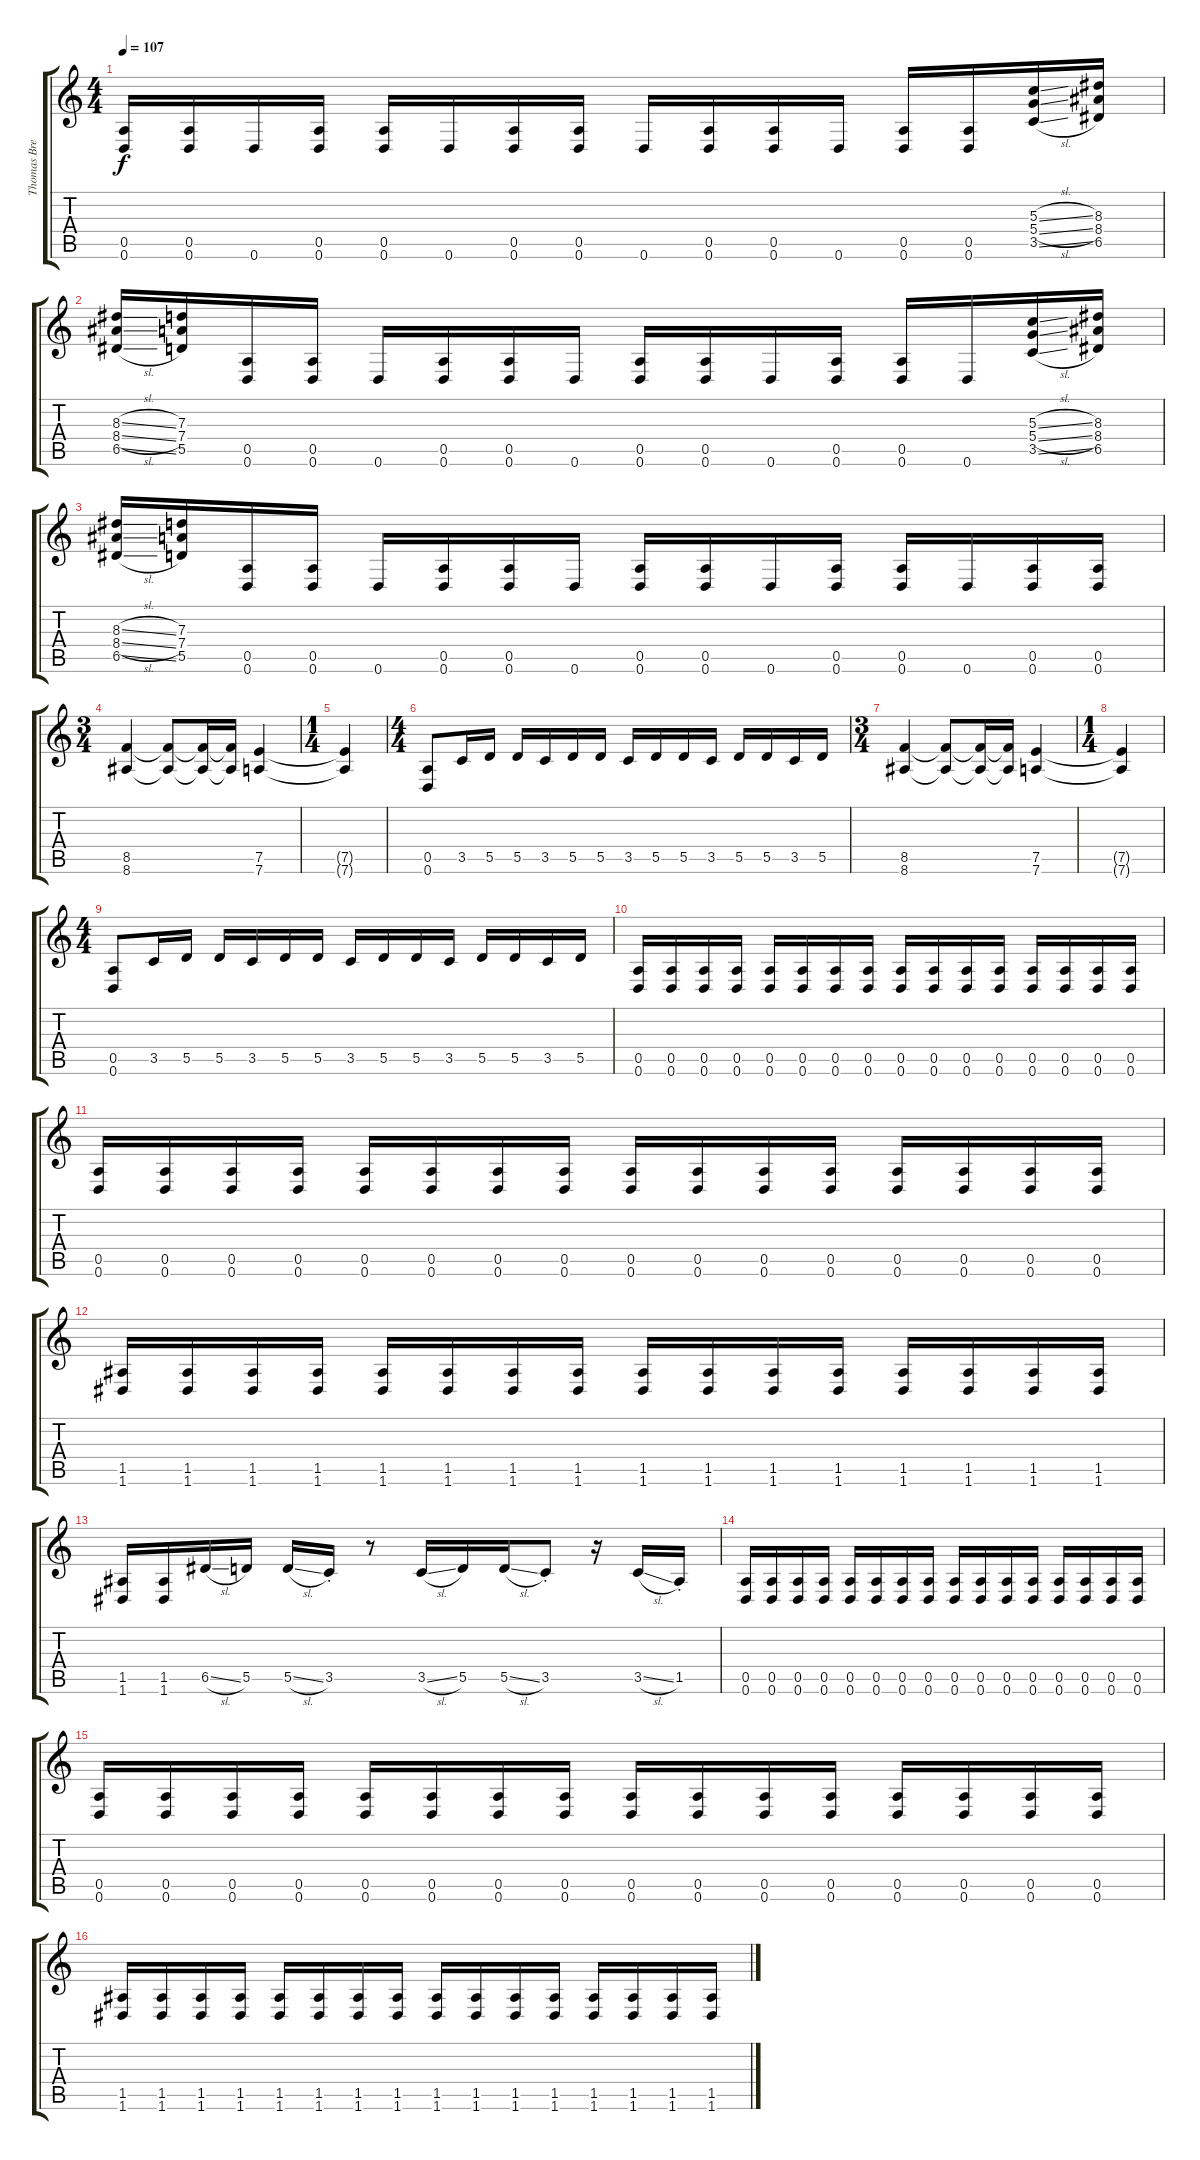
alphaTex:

\track ("Thomas Bredahl (Lead guitar)" "Thomas Bre") {instrument distortionguitar}
\staff {score tabs}
\tuning (E4 B3 G3 D3 A2 D2) {hide}
\ts (4 4)
\tempo 107
\clef g2
\ks c
(0.5 0.6).16{dy f} (0.5 0.6).16 0.6.16 (0.5 0.6).16 (0.5 0.6).16 0.6.16 (0.5 0.6).16 (0.5 0.6).16 0.6.16 (0.5 0.6).16 (0.5 0.6).16 0.6.16 (0.5 0.6).16 (0.5 0.6).16 (5.3{sl} 5.4{sl} 3.5{sl}).16 (8.3 8.4 6.5).16 |
(8.3{sl} 8.4{sl} 6.5{sl}).16 (7.3 7.4 5.5).16 (0.5 0.6).16 (0.5 0.6).16 0.6.16 (0.5 0.6).16 (0.5 0.6).16 0.6.16 (0.5 0.6).16 (0.5 0.6).16 0.6.16 (0.5 0.6).16 (0.5 0.6).16 0.6.16 (5.3{sl} 5.4{sl} 3.5{sl}).16 (8.3 8.4 6.5).16 |
(8.3{sl} 8.4{sl} 6.5{sl}).16 (7.3 7.4 5.5).16 (0.5 0.6).16 (0.5 0.6).16 0.6.16 (0.5 0.6).16 (0.5 0.6).16 0.6.16 (0.5 0.6).16 (0.5 0.6).16 0.6.16 (0.5 0.6).16 (0.5 0.6).16 0.6.16 (0.5 0.6).16 (0.5 0.6).16 |
\ts (3 4)
(8.5 8.6).4 (8.5{t} 8.6{t}).8 (8.5{t} 8.6{t}).16 (8.5{t} 8.6{t}).16 (7.5 7.6).4 |
\ts (1 4)
(7.5{t} 7.6{t}).4 |
\ts (4 4)
(0.5 0.6).8 3.5.16 5.5.16 5.5.16 3.5.16 5.5.16 5.5.16 3.5.16 5.5.16 5.5.16 3.5.16 5.5.16 5.5.16 3.5.16 5.5.16 |
\ts (3 4)
(8.5 8.6).4 (8.5{t} 8.6{t}).8 (8.5{t} 8.6{t}).16 (8.5{t} 8.6{t}).16 (7.5 7.6).4 |
\ts (1 4)
(7.5{t} 7.6{t}).4 |
\ts (4 4)
(0.5 0.6).8 3.5.16 5.5.16 5.5.16 3.5.16 5.5.16 5.5.16 3.5.16 5.5.16 5.5.16 3.5.16 5.5.16 5.5.16 3.5.16 5.5.16 |
(0.5 0.6).16 (0.5 0.6).16 (0.5 0.6).16 (0.5 0.6).16 (0.5 0.6).16 (0.5 0.6).16 (0.5 0.6).16 (0.5 0.6).16 (0.5 0.6).16 (0.5 0.6).16 (0.5 0.6).16 (0.5 0.6).16 (0.5 0.6).16 (0.5 0.6).16 (0.5 0.6).16 (0.5 0.6).16 |
(0.5 0.6).16 (0.5 0.6).16 (0.5 0.6).16 (0.5 0.6).16 (0.5 0.6).16 (0.5 0.6).16 (0.5 0.6).16 (0.5 0.6).16 (0.5 0.6).16 (0.5 0.6).16 (0.5 0.6).16 (0.5 0.6).16 (0.5 0.6).16 (0.5 0.6).16 (0.5 0.6).16 (0.5 0.6).16 |
(1.5 1.6).16 (1.5 1.6).16 (1.5 1.6).16 (1.5 1.6).16 (1.5 1.6).16 (1.5 1.6).16 (1.5 1.6).16 (1.5 1.6).16 (1.5 1.6).16 (1.5 1.6).16 (1.5 1.6).16 (1.5 1.6).16 (1.5 1.6).16 (1.5 1.6).16 (1.5 1.6).16 (1.5 1.6).16 |
(1.5 1.6).16 (1.5 1.6).16 6.5{sl}.16 5.5.16 5.5{sl}.16 3.5{st}.16 r.8 3.5{sl}.16 5.5.16 5.5{sl}.16 3.5{st}.8 r.16 3.5{sl}.16 1.5{st}.16 |
(0.5 0.6).16 (0.5 0.6).16 (0.5 0.6).16 (0.5 0.6).16 (0.5 0.6).16 (0.5 0.6).16 (0.5 0.6).16 (0.5 0.6).16 (0.5 0.6).16 (0.5 0.6).16 (0.5 0.6).16 (0.5 0.6).16 (0.5 0.6).16 (0.5 0.6).16 (0.5 0.6).16 (0.5 0.6).16 |
(0.5 0.6).16 (0.5 0.6).16 (0.5 0.6).16 (0.5 0.6).16 (0.5 0.6).16 (0.5 0.6).16 (0.5 0.6).16 (0.5 0.6).16 (0.5 0.6).16 (0.5 0.6).16 (0.5 0.6).16 (0.5 0.6).16 (0.5 0.6).16 (0.5 0.6).16 (0.5 0.6).16 (0.5 0.6).16 |
(1.5 1.6).16 (1.5 1.6).16 (1.5 1.6).16 (1.5 1.6).16 (1.5 1.6).16 (1.5 1.6).16 (1.5 1.6).16 (1.5 1.6).16 (1.5 1.6).16 (1.5 1.6).16 (1.5 1.6).16 (1.5 1.6).16 (1.5 1.6).16 (1.5 1.6).16 (1.5 1.6).16 (1.5 1.6).16
